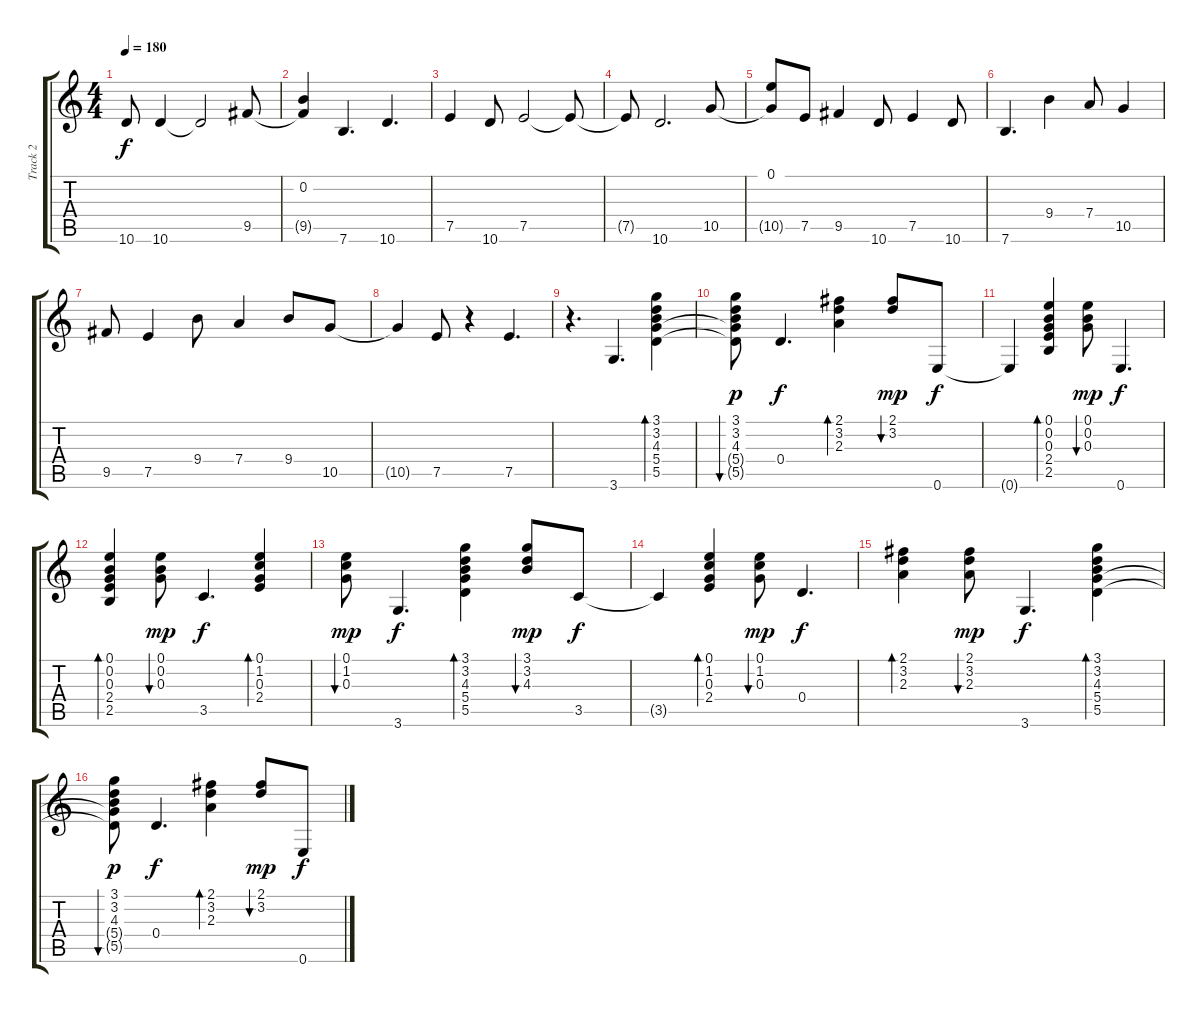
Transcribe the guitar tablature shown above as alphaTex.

\track ("Track 2" "Track 2") {instrument acousticguitarsteel}
\staff {score tabs}
\tuning (E4 B3 G3 D3 A2 E2) {hide}
\ts (4 4)
\tempo 180
\clef g2
\ks c
10.6{t}.8{dy f} 10.6.4 10.6{t}.2 9.5.8 |
(0.2 9.5{t}).4 7.6.4{d} 10.6.4{d} |
7.5.4 10.6.8 7.5.2 7.5{t}.8 |
7.5{t}.8 10.6.2{d} 10.5.8 |
(0.1 10.5{t}).8 7.5.8 9.5.4 10.6.8 7.5.4 10.6.8 |
7.6.4{d} 9.4.4 7.4.8 10.5.4 |
9.5.8 7.5.4 9.4.8 7.4.4 9.4.8 10.5.8 |
10.5{t}.4 7.5.8 r.4 7.5.4{d} |
r.4{d} 3.6.4{d} (3.1 3.2 4.3 5.4 5.5).4{bd 120} |
(3.1 3.2 4.3 5.4{t} 5.5{t}).8{bu 120 dy p} 0.4.4{d dy f} (2.1 3.2 2.3).4{bd 120} (2.1 3.2).8{bu 120 dy mp} 0.6.8{dy f} |
0.6{t}.4 (0.1 0.2 0.3 2.4 2.5).4{bd 120} (0.1 0.2 0.3).8{bu 120 dy mp} 0.6.4{d dy f} |
(0.1 0.2 0.3 2.4 2.5).4{bd 120} (0.1 0.2 0.3).8{bu 120 dy mp} 3.5.4{d dy f} (0.1 1.2 0.3 2.4).4{bd 120} |
(0.1 1.2 0.3).8{bu 120 dy mp} 3.6.4{d dy f} (3.1 3.2 4.3 5.4 5.5).4{bd 120} (3.1 3.2 4.3).8{bu 120 dy mp} 3.5.8{dy f} |
3.5{t}.4 (0.1 1.2 0.3 2.4).4{bd 120} (0.1 1.2 0.3).8{bu 120 dy mp} 0.4.4{d dy f} |
(2.1 3.2 2.3).4{bd 120} (2.1 3.2 2.3).8{bu 120 dy mp} 3.6.4{d dy f} (3.1 3.2 4.3 5.4 5.5).4{bd 120} |
(3.1 3.2 4.3 5.4{t} 5.5{t}).8{bu 120 dy p} 0.4.4{d dy f} (2.1 3.2 2.3).4{bd 120} (2.1 3.2).8{bu 120 dy mp} 0.6.8{dy f}
